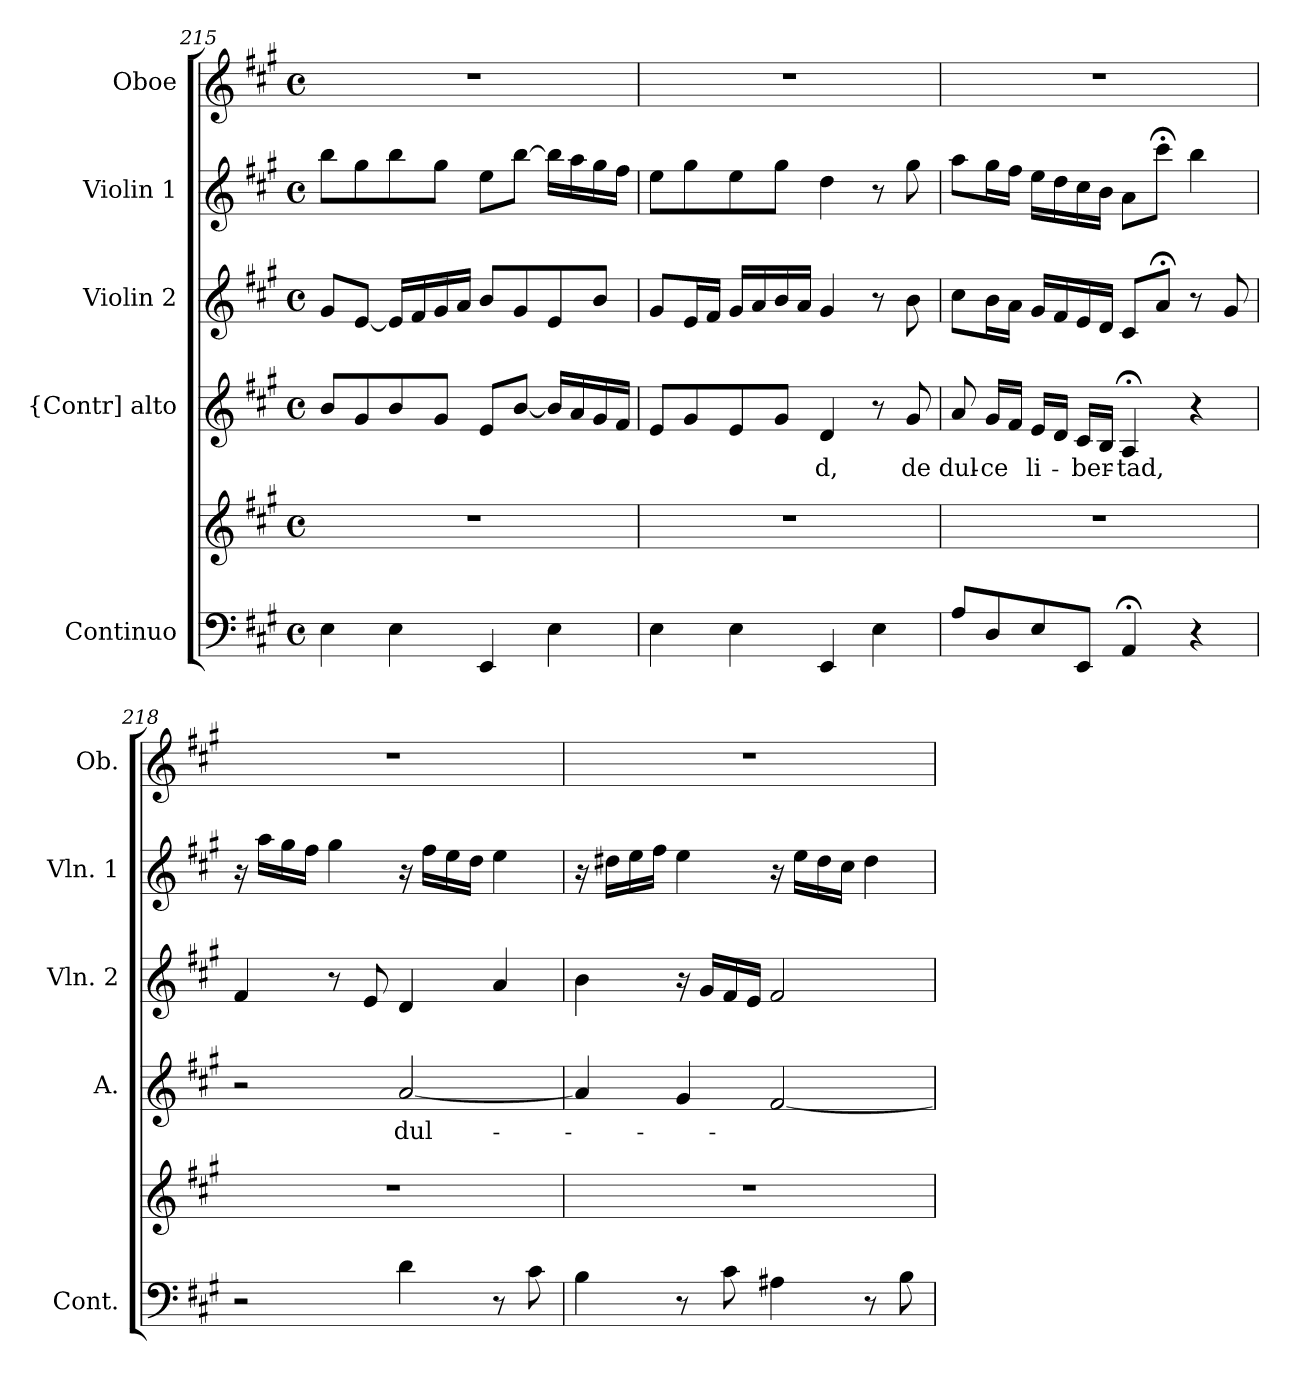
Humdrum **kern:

**kern	**kern	**kern	**text	**kern	**kern	**kern
*part5	*part5	*part4	*part4	*part3	*part2	*part1
*staff6	*staff5	*staff4	*staff4	*staff3	*staff2	*staff1
*I"Continuo	*	*I"{Contr] alto	*	*I"Violin 2	*I"Violin 1	*I"Oboe
*I'Cont.	*	*I'A.	*	*I'Vln. 2	*I'Vln. 1	*I'Ob.
*clefF4	*clefG2	*clefG2	*	*clefG2	*clefG2	*clefG2
*k[f#c#g#]	*k[f#c#g#]	*k[f#c#g#]	*	*k[f#c#g#]	*k[f#c#g#]	*k[f#c#g#]
*A:	*A:	*A:	*	*A:	*A:	*A:
*M4/4	*M4/4	*M4/4	*	*M4/4	*M4/4	*M4/4
*met(c)	*met(c)	*met(c)	*	*met(c)	*met(c)	*met(c)
=215	=215	=215	=215	=215	=215	=215
4Ei\	1r	8bi/L	.	8g#i/L	8bbi\L	1r
.	.	8g#i/	.	[8ei/J	8gg#i\	.
4Ei\	.	8bi/	.	16ei/LL]	8bbi\	.
.	.	.	.	16f#i/	.	.
.	.	8g#i/J	.	16g#i/	8gg#i\J	.
.	.	.	.	16ai/JJ	.	.
4EEi/	.	8ei/L	.	8bi/L	8eei\L	.
.	.	[8bi/J	.	8g#i/	[8bbi\J	.
4Ei\	.	16bi/LL]	.	8ei/	16bbi\LL]	.
.	.	16ai/	.	.	16aai\	.
.	.	16g#i/	.	8bi/J	16gg#i\	.
.	.	16f#i/JJ	.	.	16ff#i\JJ	.
!!LO:LB:g=z
=216	=216	=216	=216	=216	=216	=216
4Ei\	1r	8ei/L	.	8g#i/L	8eei\L	1r
.	.	8g#i/	.	16ei/L	8gg#i\	.
.	.	.	.	16f#i/JJ	.	.
4Ei\	.	8ei/	.	16g#i/LL	8eei\	.
.	.	.	.	16ai/	.	.
.	.	8g#i/J	.	16bi/	8gg#i\J	.
.	.	.	.	16ai/JJ	.	.
!	!	!	!LO:LY:b:color=#000000	!	!	!
4EEi/	.	4di/	-d,	4g#i/	4ddi\	.
4Ei\	.	8r	.	8r	8r	.
!	!	!	!LO:LY:b:color=#000000	!	!	!
.	.	8g#i/	de	8bi\	8gg#i\	.
=217	=217	=217	=217	=217	=217	=217
!	!	!	!LO:LY:b:color=#000000	!	!	!
8Ai/L	1r	8ai/	dul-	8cc#i\L	8aai\L	1r
!	!	!	!LO:LY:b:color=#000000	!	!	!
8Di/	.	16g#i/LL	-ce	16bi\L	16gg#i\L	.
.	.	16f#i/JJ	.	16ai\JJ	16ff#i\JJ	.
!	!	!	!LO:LY:b:color=#000000	!	!	!
8Ei/	.	16ei/LL	li-	16g#i/LL	16eei\LL	.
.	.	16di/JJ	.	16f#i/	16ddi\	.
!	!	!	!LO:LY:b:color=#000000	!	!	!
8EEi/J	.	16c#i/LL	-ber-	16ei/	16cc#i\	.
.	.	16Bi/JJ	.	16di/JJ	16bi\JJ	.
!	!	!	!LO:LY:b:color=#000000	!	!	!
4AA;i/	.	4A;i/	-tad,	8c#i/L	8ai\L	.
.	.	.	.	8a;i/J	8ccc#;i\J	.
4r	.	4r	.	8r	4bbi\	.
.	.	.	.	8g#i/	.	.
=218	=218	=218	=218	=218	=218	=218
2r	1r	2r	.	4f#i/	16r	1r
.	.	.	.	.	16aai\LL	.
.	.	.	.	.	16gg#i\	.
.	.	.	.	.	16ff#i\JJ	.
.	.	.	.	8r	4gg#i\	.
.	.	.	.	8ei/	.	.
!	!	!	!LO:LY:b:color=#000000	!	!	!
4di\	.	[2ai/	dul-	4di/	16r	.
.	.	.	.	.	16ff#i\LL	.
.	.	.	.	.	16eei\	.
.	.	.	.	.	16ddi\JJ	.
8r	.	.	.	4ai/	4eei\	.
8c#i\	.	.	.	.	.	.
!!LO:PB:g=z
=219	=219	=219	=219	=219	=219	=219
4Bi\	1r	4ai/]	.	4bi\	16r	1r
.	.	.	.	.	16dd#Xi\LL	.
.	.	.	.	.	16eei\	.
.	.	.	.	.	16ff#i\JJ	.
8r	.	4g#i/	.	16r	4eei\	.
.	.	.	.	16g#i/LL	.	.
8c#i\	.	.	.	16f#i/	.	.
.	.	.	.	16ei/JJ	.	.
4A#Xi\	.	[2f#i/	.	2f#i/	16r	.
.	.	.	.	.	16eei\LL	.
.	.	.	.	.	16dd#i\	.
.	.	.	.	.	16cc#i\JJ	.
8r	.	.	.	.	4dd#i\	.
8Bi\	.	.	.	.	.	.
=	=	=	=	=	=	=
*-	*-	*-	*-	*-	*-	*-
